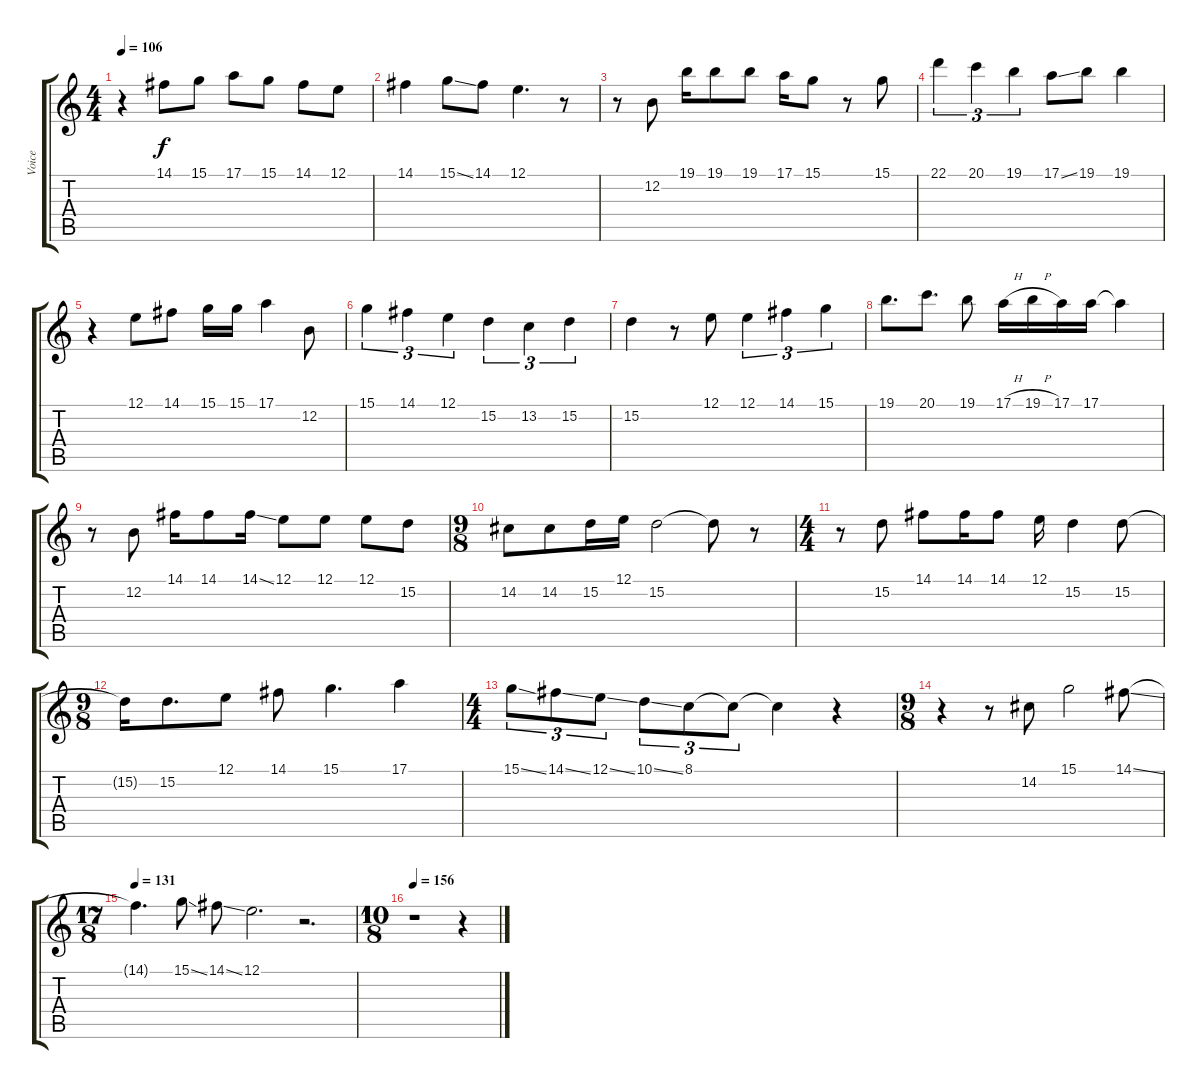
\track ("Voice" "Voice") {instrument lead2sawtooth}
\staff {score tabs}
\tuning (E4 B3 G3 D3 A2 E2) {hide}
\ts (4 4)
\tempo 106
\clef g2
\ks c
r.4{dy f} 14.1.8 15.1.8 17.1.8 15.1.8 14.1.8 12.1.8 |
14.1.4 15.1{ss}.8 14.1.8 12.1.4{d} r.8 |
r.8 12.2.8 19.1.16 19.1.8 19.1.8 17.1.16 15.1.8 r.8 15.1.8 |
22.1.4{tu (3 2)} 20.1.4{tu (3 2)} 19.1.4{tu (3 2)} 17.1{ss}.8 19.1.8 19.1.4 |
r.4 12.1.8 14.1.8 15.1.16 15.1.16 17.1.4 12.2.8 |
15.1.4{tu (3 2)} 14.1.4{tu (3 2)} 12.1.4{tu (3 2)} 15.2.4{tu (3 2)} 13.2.4{tu (3 2)} 15.2.4{tu (3 2)} |
15.2.4 r.8 12.1.8 12.1.4{tu (3 2)} 14.1.4{tu (3 2)} 15.1.4{tu (3 2)} |
19.1.8{d} 20.1.8{d} 19.1.8 17.1{h}.16 19.1{h}.16 17.1.16 17.1.16 17.1{t}.4 |
r.8 12.2.8 14.1.16 14.1.8 14.1{ss}.16 12.1.8 12.1.8 12.1.8 15.2.8 |
\ts (9 8)
14.2.8 14.2.8 15.2.16 12.1.16 15.2.2 15.2{t}.8 r.8 |
\ts (4 4)
r.8 15.2.8 14.1.8 14.1.16 14.1.8 12.1.16 15.2.4 15.2.8 |
\ts (9 8)
15.2{t}.16 15.2.8{d} 12.1.8 14.1.8 15.1.4{d} 17.1.4 |
\ts (4 4)
15.1{ss}.8{tu (3 2)} 14.1{ss}.8{tu (3 2)} 12.1{ss}.8{tu (3 2)} 10.1{ss}.8{tu (3 2)} 8.1.8{tu (3 2)} 8.1{t}.8{tu (3 2)} 8.1{t}.4 r.4 |
\ts (9 8)
r.4 r.8 14.2.8 15.1.2 14.1{ss}.8 |
\ts (17 8)
\tempo 131
14.1{t}.4{d} 15.1{ss}.8 14.1{ss}.8 12.1.2{d} r.2{d} |
\ts (10 8)
\tempo 156
r.1 r.4
